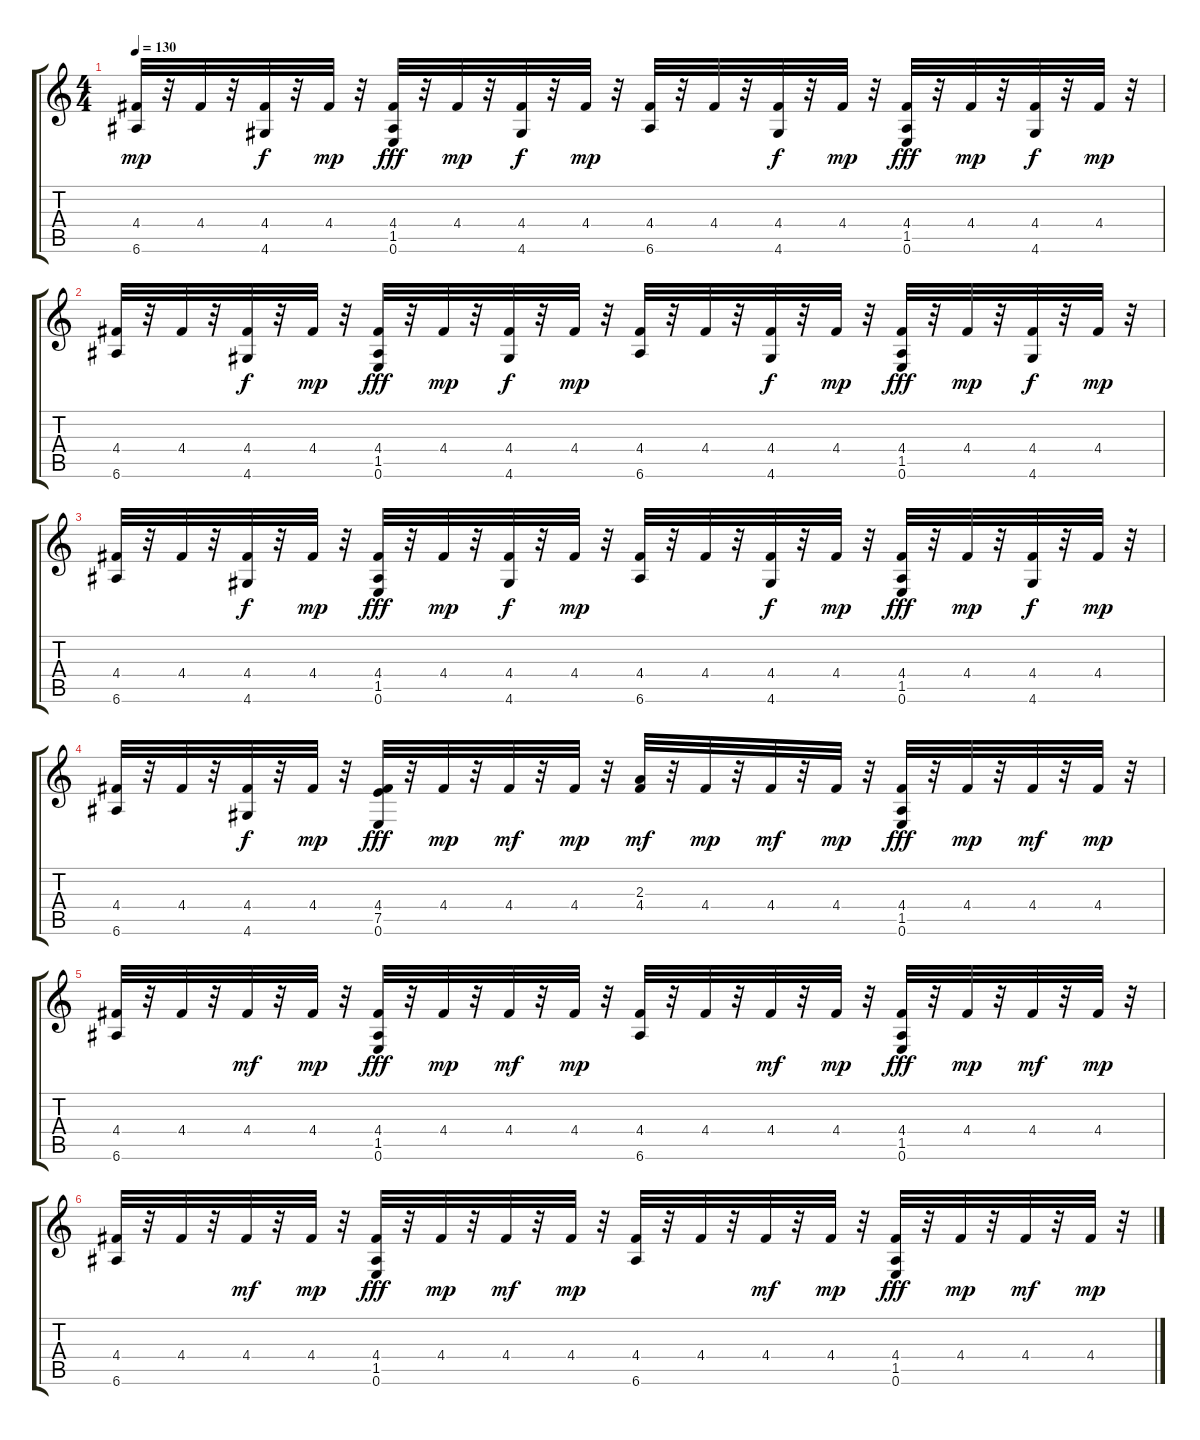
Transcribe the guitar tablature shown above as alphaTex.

\track "" {instrument acousticguitarnylon}
\staff {score tabs}
\tuning (E4 B3 G3 D3 A2 E2) {hide}
\ts (4 4)
\tempo 130
\clef g2
\ks c
(4.4 6.6).32{dy mp} r.32 4.4.32 r.32 (4.4 4.6).32{dy f} r.32 4.4.32{dy mp} r.32 (4.4 1.5 0.6).32{dy fff} r.32 4.4.32{dy mp} r.32 (4.4 4.6).32{dy f} r.32 4.4.32{dy mp} r.32 (4.4 6.6).32 r.32 4.4.32 r.32 (4.4 4.6).32{dy f} r.32 4.4.32{dy mp} r.32 (4.4 1.5 0.6).32{dy fff} r.32 4.4.32{dy mp} r.32 (4.4 4.6).32{dy f} r.32 4.4.32{dy mp} r.32 |
(4.4 6.6).32 r.32 4.4.32 r.32 (4.4 4.6).32{dy f} r.32 4.4.32{dy mp} r.32 (4.4 1.5 0.6).32{dy fff} r.32 4.4.32{dy mp} r.32 (4.4 4.6).32{dy f} r.32 4.4.32{dy mp} r.32 (4.4 6.6).32 r.32 4.4.32 r.32 (4.4 4.6).32{dy f} r.32 4.4.32{dy mp} r.32 (4.4 1.5 0.6).32{dy fff} r.32 4.4.32{dy mp} r.32 (4.4 4.6).32{dy f} r.32 4.4.32{dy mp} r.32 |
(4.4 6.6).32 r.32 4.4.32 r.32 (4.4 4.6).32{dy f} r.32 4.4.32{dy mp} r.32 (4.4 1.5 0.6).32{dy fff} r.32 4.4.32{dy mp} r.32 (4.4 4.6).32{dy f} r.32 4.4.32{dy mp} r.32 (4.4 6.6).32 r.32 4.4.32 r.32 (4.4 4.6).32{dy f} r.32 4.4.32{dy mp} r.32 (4.4 1.5 0.6).32{dy fff} r.32 4.4.32{dy mp} r.32 (4.4 4.6).32{dy f} r.32 4.4.32{dy mp} r.32 |
(4.4 6.6).32 r.32 4.4.32 r.32 (4.4 4.6).32{dy f} r.32 4.4.32{dy mp} r.32 (4.4 7.5 0.6).32{dy fff} r.32 4.4.32{dy mp} r.32 4.4.32{dy mf} r.32 4.4.32{dy mp} r.32 (2.3 4.4).32{dy mf} r.32 4.4.32{dy mp} r.32 4.4.32{dy mf} r.32 4.4.32{dy mp} r.32 (4.4 1.5 0.6).32{dy fff} r.32 4.4.32{dy mp} r.32 4.4.32{dy mf} r.32 4.4.32{dy mp} r.32 |
(4.4 6.6).32 r.32 4.4.32 r.32 4.4.32{dy mf} r.32 4.4.32{dy mp} r.32 (4.4 1.5 0.6).32{dy fff} r.32 4.4.32{dy mp} r.32 4.4.32{dy mf} r.32 4.4.32{dy mp} r.32 (4.4 6.6).32 r.32 4.4.32 r.32 4.4.32{dy mf} r.32 4.4.32{dy mp} r.32 (4.4 1.5 0.6).32{dy fff} r.32 4.4.32{dy mp} r.32 4.4.32{dy mf} r.32 4.4.32{dy mp} r.32 |
(4.4 6.6).32 r.32 4.4.32 r.32 4.4.32{dy mf} r.32 4.4.32{dy mp} r.32 (4.4 1.5 0.6).32{dy fff} r.32 4.4.32{dy mp} r.32 4.4.32{dy mf} r.32 4.4.32{dy mp} r.32 (4.4 6.6).32 r.32 4.4.32 r.32 4.4.32{dy mf} r.32 4.4.32{dy mp} r.32 (4.4 1.5 0.6).32{dy fff} r.32 4.4.32{dy mp} r.32 4.4.32{dy mf} r.32 4.4.32{dy mp} r.32
